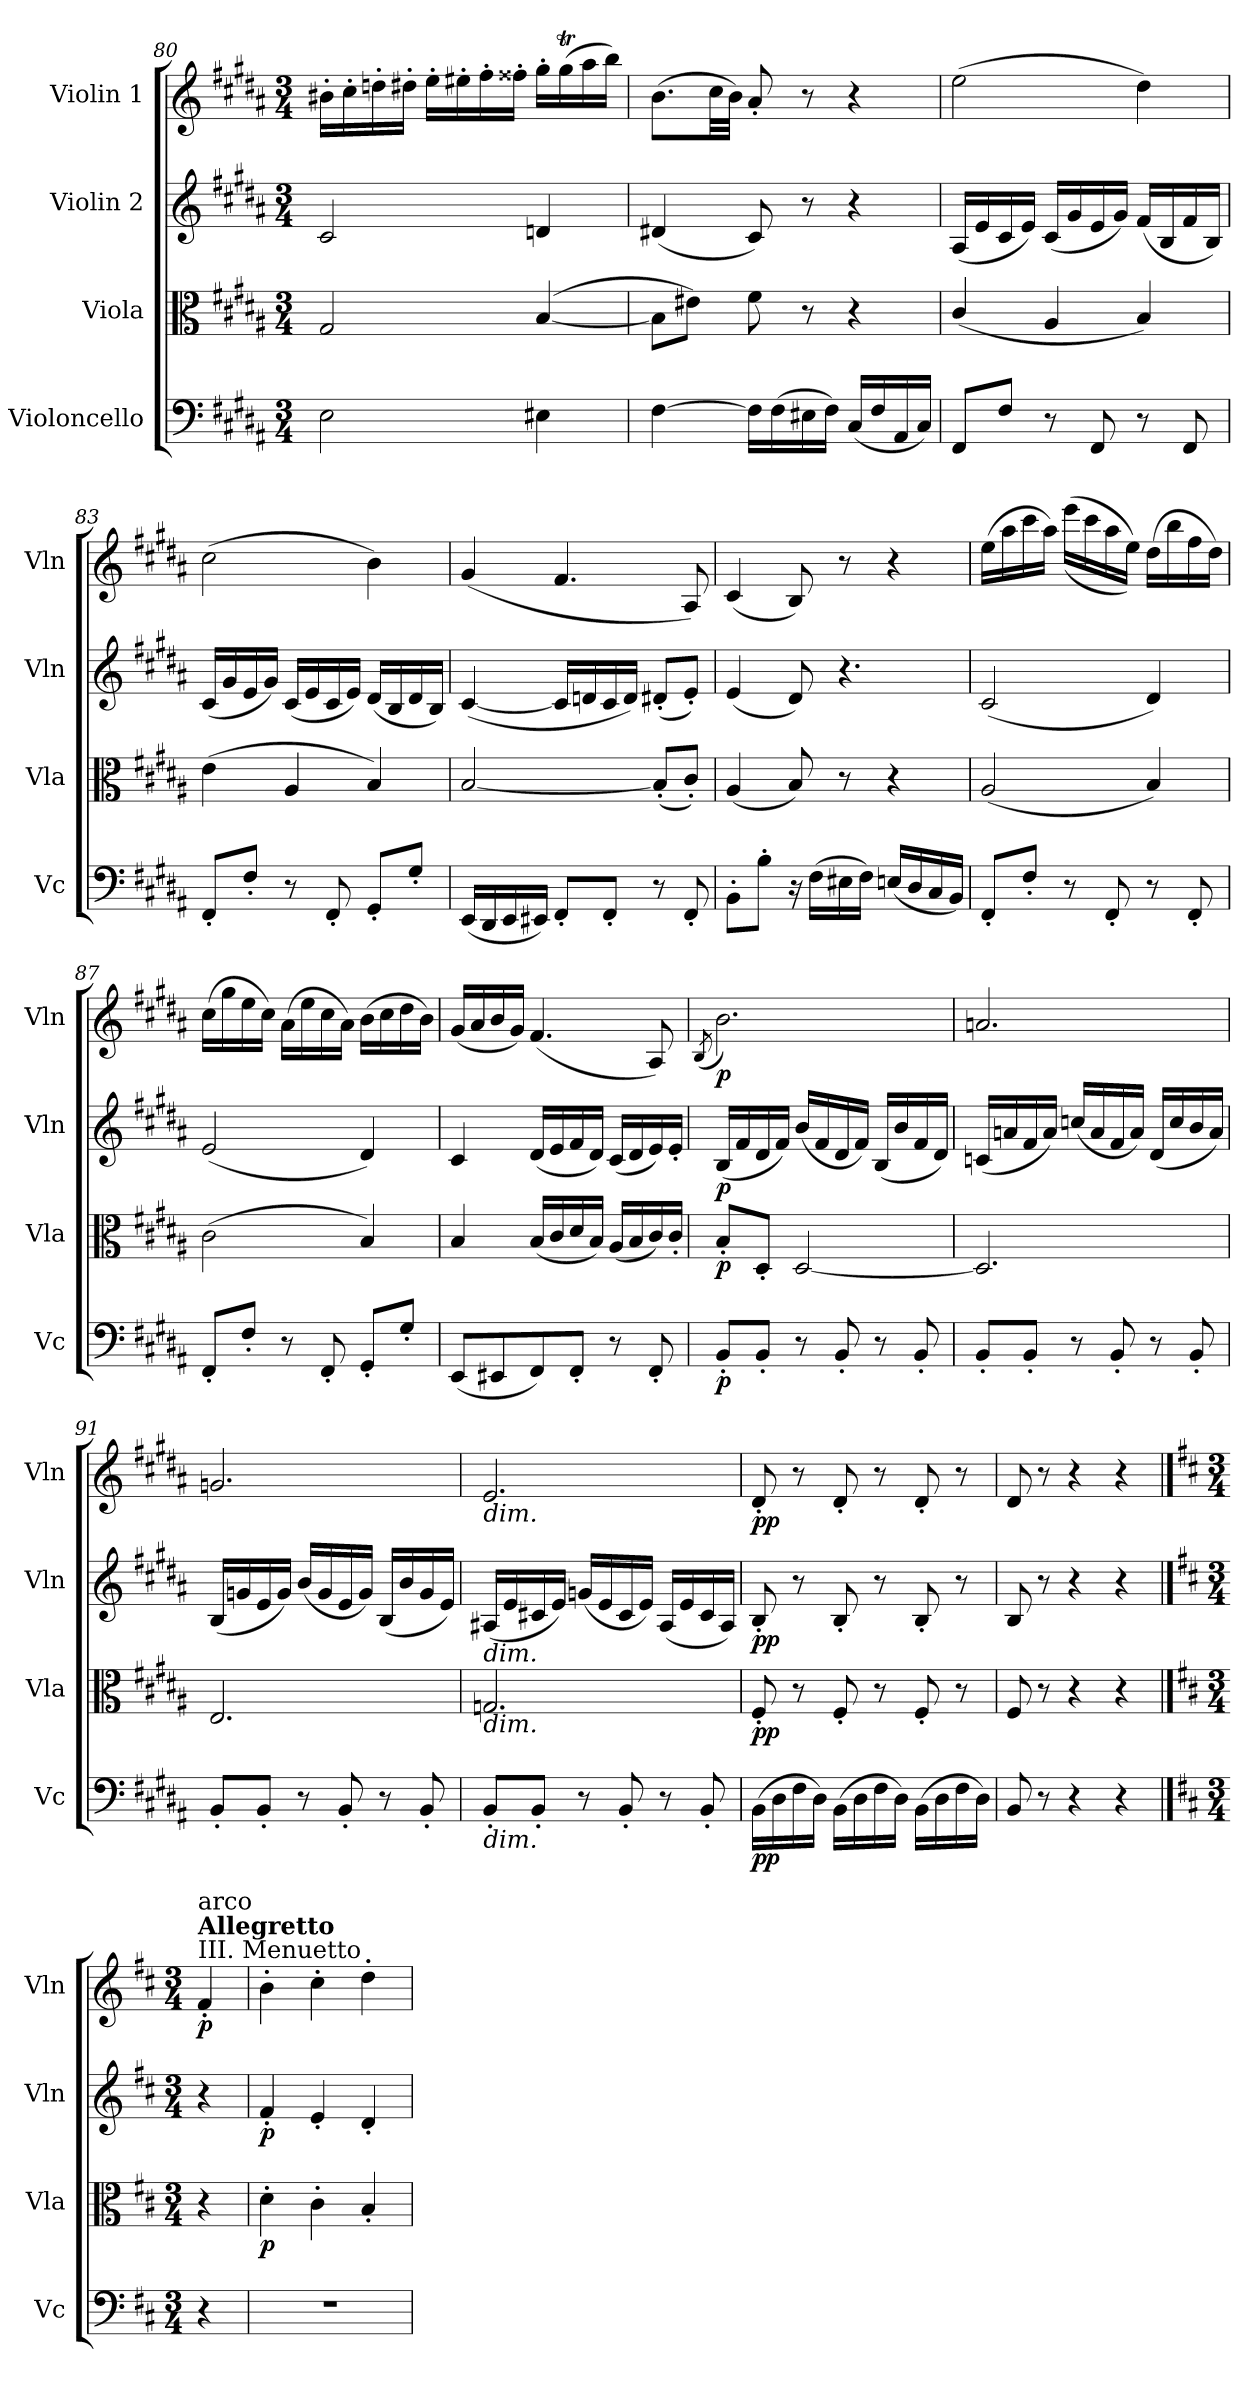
**kern	**dynam	**kern	**dynam	**kern	**dynam	**kern	**dynam
*part4	*part4	*part3	*part3	*part2	*part2	*part1	*part1
*staff4	*staff4	*staff3	*staff3	*staff2	*staff2	*staff1	*staff1
*I"Violoncello	*	*I"Viola	*	*I"Violin 2	*	*I"Violin 1	*
*I'Vc	*	*I'Vla	*	*I'Vln	*	*I'Vln	*
*clefF4	*	*clefC3	*	*clefG2	*	*clefG2	*
*k[f#c#g#d#a#]	*	*k[f#c#g#d#a#]	*	*k[f#c#g#d#a#]	*	*k[f#c#g#d#a#]	*
*M3/4	*	*M3/4	*	*M3/4	*	*M3/4	*
=80	=80	=80	=80	=80	=80	=80	=80
2E\	.	2G#/	.	2c#/	.	16b#X'\LL	.
.	.	.	.	.	.	16cc#'\	.
.	.	.	.	.	.	16ddn'\	.
.	.	.	.	.	.	16dd#X'\JJ	.
.	.	.	.	.	.	16ee'\LL	.
.	.	.	.	.	.	16ee#X'\	.
.	.	.	.	.	.	16ff#'\	.
.	.	.	.	.	.	16ff##X'\JJ	.
4E#X\	.	(>[4B/	.	4dn/	.	16gg#'\LL	.
.	.	.	.	.	.	(16gg#T\	.
.	.	.	.	.	.	16aa#\	.
.	.	.	.	.	.	16bb\JJ)	.
!!LO:LB:g=z
=81	=81	=81	=81	=81	=81	=81	=81
[4F#\	.	8B\L]	.	(4d#X/	.	(8.b\L	.
.	.	8e#X\J)	.	.	.	.	.
.	.	.	.	.	.	32cc#\LL	.
.	.	.	.	.	.	32b\JJJ)	.
16F#\LL]	.	8f#\	.	8c#/)	.	8a#'/	.
(16F#\	.	.	.	.	.	.	.
16E#X\	.	8r	.	8r	.	8r	.
16F#\JJ)	.	.	.	.	.	.	.
(16C#/LL	.	4r	.	4r	.	4r	.
16F#/	.	.	.	.	.	.	.
16AA#/	.	.	.	.	.	.	.
16C#/JJ)	.	.	.	.	.	.	.
!!LO:PB:g=z
=82	=82	=82	=82	=82	=82	=82	=82
8FF#/L	.	(4c#/	.	(16A#/LL	.	(2ee\	.
.	.	.	.	16e/	.	.	.
8F#/J	.	.	.	16c#/	.	.	.
.	.	.	.	16e/JJ)	.	.	.
8r	.	4A#/	.	(16c#/LL	.	.	.
.	.	.	.	16g#/	.	.	.
8FF#/	.	.	.	16e/	.	.	.
.	.	.	.	16g#/JJ)	.	.	.
8r	.	4B/)	.	(16f#/LL	.	4dd#\)	.
.	.	.	.	16B/	.	.	.
8FF#/	.	.	.	16f#/	.	.	.
.	.	.	.	16B/JJ)	.	.	.
=83	=83	=83	=83	=83	=83	=83	=83
8FF#'/L	.	(4e\	.	(16c#/LL	.	(2cc#\	.
.	.	.	.	16g#/	.	.	.
8F#'/J	.	.	.	16e/	.	.	.
.	.	.	.	16g#/JJ)	.	.	.
8r	.	4A#/	.	(16c#/LL	.	.	.
.	.	.	.	16e/	.	.	.
8FF#'/	.	.	.	16c#/	.	.	.
.	.	.	.	16e/JJ)	.	.	.
8GG#'/L	.	4B/)	.	(16d#/LL	.	4b\)	.
.	.	.	.	16B/	.	.	.
8G#'/J	.	.	.	16d#/	.	.	.
.	.	.	.	16B/JJ)	.	.	.
=84	=84	=84	=84	=84	=84	=84	=84
(16EE/LL	.	[2B/	.	([4c#/	.	(4g#/	.
16DD#/	.	.	.	.	.	.	.
16EE/	.	.	.	.	.	.	.
16EE#X/JJ)	.	.	.	.	.	.	.
8FF#'/L	.	.	.	16c#/LL]	.	4.f#/	.
.	.	.	.	16dn/	.	.	.
8FF#'/J	.	.	.	16c#/	.	.	.
.	.	.	.	16d/JJ)	.	.	.
8r	.	(8B'/L]	.	(8d#X'/L	.	.	.
8FF#'/	.	8c#'/J)	.	8e'/J)	.	8A#/)	.
!!LO:LB:g=z
=85	=85	=85	=85	=85	=85	=85	=85
8BB'\L	.	(4A#/	.	(4e/	.	(4c#/	.
8B'\J	.	.	.	.	.	.	.
16r	.	8B/)	.	8d#/)	.	8B/)	.
(16F#\LL	.	.	.	.	.	.	.
16E#X\	.	8r	.	4.r	.	8r	.
16F#\JJ)	.	.	.	.	.	.	.
(16En/LL	.	4r	.	.	.	4r	.
16D#/	.	.	.	.	.	.	.
16C#/	.	.	.	.	.	.	.
16BB/JJ)	.	.	.	.	.	.	.
!!LO:LB:g=z
=86	=86	=86	=86	=86	=86	=86	=86
8FF#'/L	.	(2A#/	.	(2c#/	.	(16ee\LL	.
.	.	.	.	.	.	16aa#\	.
8F#'/J	.	.	.	.	.	16ccc#\	.
.	.	.	.	.	.	16aa#\JJ)	.
8r	.	.	.	.	.	((16eee\LL	.
.	.	.	.	.	.	16ccc#\	.
8FF#'/	.	.	.	.	.	16aa#\	.
.	.	.	.	.	.	16ee\JJ))	.
8r	.	4B/)	.	4d#/)	.	(16dd#\LL	.
.	.	.	.	.	.	16bb\	.
8FF#'/	.	.	.	.	.	16ff#\	.
.	.	.	.	.	.	16dd#\JJ)	.
=87	=87	=87	=87	=87	=87	=87	=87
8FF#'/L	.	(2c#\	.	(2e/	.	(16cc#\LL	.
.	.	.	.	.	.	16gg#\	.
8F#'/J	.	.	.	.	.	16ee\	.
.	.	.	.	.	.	16cc#\JJ)	.
8r	.	.	.	.	.	(16a#\LL	.
.	.	.	.	.	.	16ee\	.
8FF#'/	.	.	.	.	.	16cc#\	.
.	.	.	.	.	.	16a#\JJ)	.
8GG#'/L	.	4B/)	.	4d#/)	.	(16b\LL	.
.	.	.	.	.	.	16cc#\	.
8G#'/J	.	.	.	.	.	16dd#\	.
.	.	.	.	.	.	16b\JJ)	.
=88	=88	=88	=88	=88	=88	=88	=88
(8EE/L	.	4B/	.	4c#/	.	(16g#/LL	.
.	.	.	.	.	.	16a#/	.
8EE#X/	.	.	.	.	.	16b/	.
.	.	.	.	.	.	16g#/JJ)	.
8FF#/)	.	(16B/LL	.	(16d#/LL	.	(4.f#/	.
.	.	16c#/	.	16e/	.	.	.
8FF#'/J	.	16d#/	.	16f#/	.	.	.
.	.	16B/JJ)	.	16d#/JJ)	.	.	.
8r	.	(16A#/LL	.	(16c#/LL	.	.	.
.	.	16B/	.	16d#/	.	.	.
8FF#'/	.	16c#/)	.	16e/)	.	8A#/)	.
.	.	16c#'/JJ	.	16e'/JJ	.	.	.
!!LO:LB:g=z
=89	=89	=89	=89	=89	=89	=89	=89
.	.	.	.	.	.	(>8qB/	.
!	!LO:DY:b	!	!LO:DY:b	!	!LO:DY:b	!	!LO:DY:b
8BB'/L	p	8B'/L	p	(16B/LL	p	2.b\)	p
.	.	.	.	16f#/	.	.	.
8BB'/J	.	8D#'/J	.	16d#/	.	.	.
.	.	.	.	16f#/JJ)	.	.	.
8r	.	[2D#/	.	(16b/LL	.	.	.
.	.	.	.	16f#/	.	.	.
8BB'/	.	.	.	16d#/	.	.	.
.	.	.	.	16f#/JJ)	.	.	.
8r	.	.	.	(16B/LL	.	.	.
.	.	.	.	16b/	.	.	.
8BB'/	.	.	.	16f#/	.	.	.
.	.	.	.	16d#/JJ)	.	.	.
!!LO:LB:g=z
=90	=90	=90	=90	=90	=90	=90	=90
8BB'/L	.	2.D#/]	.	(16cn/LL	.	2.an/	.
.	.	.	.	16an/	.	.	.
8BB'/J	.	.	.	16f#/	.	.	.
.	.	.	.	16a/JJ)	.	.	.
8r	.	.	.	(16ccn/LL	.	.	.
.	.	.	.	16a/	.	.	.
8BB'/	.	.	.	16f#/	.	.	.
.	.	.	.	16a/JJ)	.	.	.
8r	.	.	.	(16d#/LL	.	.	.
.	.	.	.	16cc/	.	.	.
8BB'/	.	.	.	16b/	.	.	.
.	.	.	.	16a/JJ)	.	.	.
=91	=91	=91	=91	=91	=91	=91	=91
8BB'/L	.	2.E/	.	(16B/LL	.	2.gn/	.
.	.	.	.	16gn/	.	.	.
8BB'/J	.	.	.	16e/	.	.	.
.	.	.	.	16g/JJ)	.	.	.
8r	.	.	.	(16b/LL	.	.	.
.	.	.	.	16g/	.	.	.
8BB'/	.	.	.	16e/	.	.	.
.	.	.	.	16g/JJ)	.	.	.
8r	.	.	.	(16B/LL	.	.	.
.	.	.	.	16b/	.	.	.
8BB'/	.	.	.	16g/	.	.	.
.	.	.	.	16e/JJ)	.	.	.
=92	=92	=92	=92	=92	=92	=92	=92
!	!	!	!	!	!	!LO:TX:b:i:t=dim.	!
!	!	!	!	!LO:TX:b:i:t=dim.	!	!	!
!	!	!LO:TX:b:i:t=dim.	!	!	!	!	!
!LO:TX:b:i:t=dim.	!	!	!	!	!	!	!
8BB'/L	.	2.Gn/	.	(16A#X/LL	.	2.e/	.
.	.	.	.	16e/	.	.	.
8BB'/J	.	.	.	16c#X/	.	.	.
.	.	.	.	16e/JJ)	.	.	.
8r	.	.	.	(16gn/LL	.	.	.
.	.	.	.	16e/	.	.	.
8BB'/	.	.	.	16c#/	.	.	.
.	.	.	.	16e/JJ)	.	.	.
8r	.	.	.	(16A#/LL	.	.	.
.	.	.	.	16e/	.	.	.
8BB'/	.	.	.	16c#/	.	.	.
.	.	.	.	16A#/JJ)	.	.	.
!!LO:PB:g=z
=93	=93	=93	=93	=93	=93	=93	=93
!	!LO:DY:b	!	!LO:DY:b	!	!LO:DY:b	!	!LO:DY:b
(16BB\LL	pp	8F#'/	pp	8B'/	pp	8d#'/	pp
16D#\	.	.	.	.	.	.	.
16F#\	.	8r	.	8r	.	8r	.
16D#\JJ)	.	.	.	.	.	.	.
(16BB\LL	.	8F#'/	.	8B'/	.	8d#'/	.
16D#\	.	.	.	.	.	.	.
16F#\	.	8r	.	8r	.	8r	.
16D#\JJ)	.	.	.	.	.	.	.
(16BB\LL	.	8F#'/	.	8B'/	.	8d#'/	.
16D#\	.	.	.	.	.	.	.
16F#\	.	8r	.	8r	.	8r	.
16D#\JJ)	.	.	.	.	.	.	.
=94	=94	=94	=94	=94	=94	=94	=94
8BB/	.	8F#/	.	8B/	.	8d#/	.
8r	.	8r	.	8r	.	8r	.
4r	.	4r	.	4r	.	4r	.
4r	.	4r	.	4r	.	4r	.
!!LO:PB:g=z
==	==	==	==	==	==	==	==
*k[f#c#]	*	*k[f#c#]	*	*k[f#c#]	*	*k[f#c#]	*
*M3/4	*	*M3/4	*	*M3/4	*	*M3/4	*
*	*	*	*	*	*	*MM216	*
!	!	!	!	!	!	!LO:TX:a:t=III. Menuetto	!
!	!	!	!	!	!	!LO:TX:a:B:t=Allegretto	!
!	!	!	!	!	!	!LO:TX:a:t=arco	!
!	!	!	!	!	!	!	!LO:DY:b
4r	.	4r	.	4r	.	4f#'/	p
=1	=1	=1	=1	=1	=1	=1	=1
!	!	!	!LO:DY:b	!	!LO:DY:b	!	!
2.r	.	4d'\	p	4f#'/	p	4b'\	.
.	.	4c#'\	.	4e'/	.	4cc#'\	.
.	.	4B'/	.	4d'/	.	4dd'\	.
=	=	=	=	=	=	=	=
*-	*-	*-	*-	*-	*-	*-	*-
